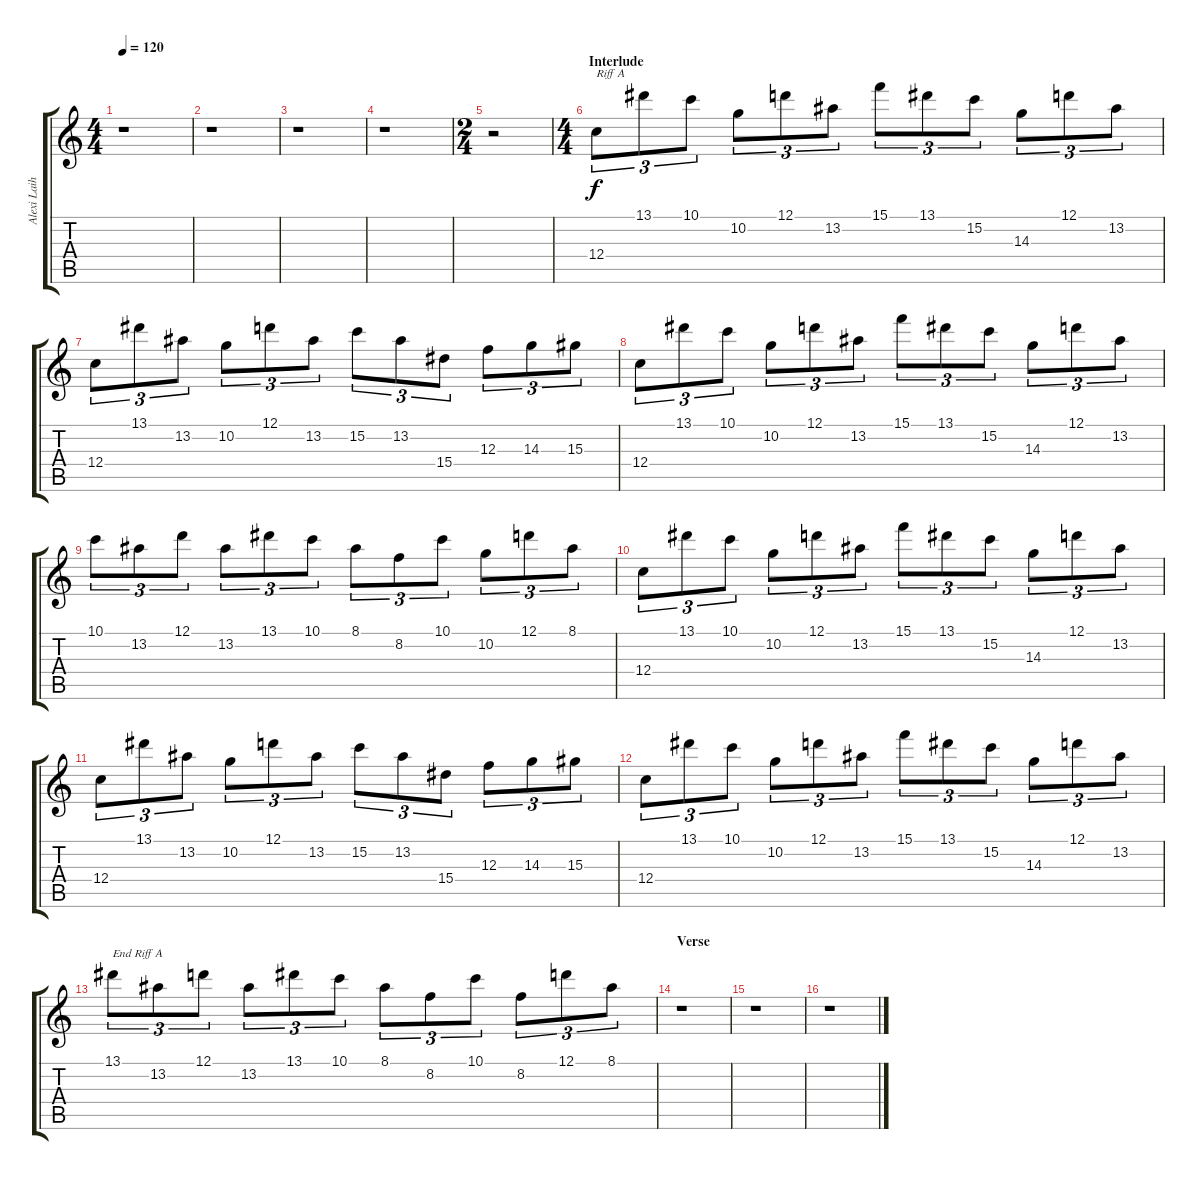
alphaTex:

\track ("Alexi Laiho [Guitar 3]" "Alexi Laih") {instrument overdrivenguitar}
\staff {score tabs}
\tuning (D4 A3 F3 C3 G2 C2) {hide}
\ts (4 4)
\tempo 120
\clef g2
\ks c
r.1{dy f} |
r.1 |
r.1 |
r.1 |
\ts (2 4)
r.2 |
\ts (4 4)
\section ("" "Interlude")
12.4.8{tu (3 2) txt "Riff A"} 13.1.8{tu (3 2)} 10.1.8{tu (3 2)} 10.2.8{tu (3 2)} 12.1.8{tu (3 2)} 13.2.8{tu (3 2)} 15.1.8{tu (3 2)} 13.1.8{tu (3 2)} 15.2.8{tu (3 2)} 14.3.8{tu (3 2)} 12.1.8{tu (3 2)} 13.2.8{tu (3 2)} |
12.4.8{tu (3 2)} 13.1.8{tu (3 2)} 13.2.8{tu (3 2)} 10.2.8{tu (3 2)} 12.1.8{tu (3 2)} 13.2.8{tu (3 2)} 15.2.8{tu (3 2)} 13.2.8{tu (3 2)} 15.4.8{tu (3 2)} 12.3.8{tu (3 2)} 14.3.8{tu (3 2)} 15.3.8{tu (3 2)} |
12.4.8{tu (3 2)} 13.1.8{tu (3 2)} 10.1.8{tu (3 2)} 10.2.8{tu (3 2)} 12.1.8{tu (3 2)} 13.2.8{tu (3 2)} 15.1.8{tu (3 2)} 13.1.8{tu (3 2)} 15.2.8{tu (3 2)} 14.3.8{tu (3 2)} 12.1.8{tu (3 2)} 13.2.8{tu (3 2)} |
10.1.8{tu (3 2)} 13.2.8{tu (3 2)} 12.1.8{tu (3 2)} 13.2.8{tu (3 2)} 13.1.8{tu (3 2)} 10.1.8{tu (3 2)} 8.1.8{tu (3 2)} 8.2.8{tu (3 2)} 10.1.8{tu (3 2)} 10.2.8{tu (3 2)} 12.1.8{tu (3 2)} 8.1.8{tu (3 2)} |
12.4.8{tu (3 2)} 13.1.8{tu (3 2)} 10.1.8{tu (3 2)} 10.2.8{tu (3 2)} 12.1.8{tu (3 2)} 13.2.8{tu (3 2)} 15.1.8{tu (3 2)} 13.1.8{tu (3 2)} 15.2.8{tu (3 2)} 14.3.8{tu (3 2)} 12.1.8{tu (3 2)} 13.2.8{tu (3 2)} |
12.4.8{tu (3 2)} 13.1.8{tu (3 2)} 13.2.8{tu (3 2)} 10.2.8{tu (3 2)} 12.1.8{tu (3 2)} 13.2.8{tu (3 2)} 15.2.8{tu (3 2)} 13.2.8{tu (3 2)} 15.4.8{tu (3 2)} 12.3.8{tu (3 2)} 14.3.8{tu (3 2)} 15.3.8{tu (3 2)} |
12.4.8{tu (3 2)} 13.1.8{tu (3 2)} 10.1.8{tu (3 2)} 10.2.8{tu (3 2)} 12.1.8{tu (3 2)} 13.2.8{tu (3 2)} 15.1.8{tu (3 2)} 13.1.8{tu (3 2)} 15.2.8{tu (3 2)} 14.3.8{tu (3 2)} 12.1.8{tu (3 2)} 13.2.8{tu (3 2)} |
13.1.8{tu (3 2) txt "End Riff A"} 13.2.8{tu (3 2)} 12.1.8{tu (3 2)} 13.2.8{tu (3 2)} 13.1.8{tu (3 2)} 10.1.8{tu (3 2)} 8.1.8{tu (3 2)} 8.2.8{tu (3 2)} 10.1.8{tu (3 2)} 8.2.8{tu (3 2)} 12.1.8{tu (3 2)} 8.1.8{tu (3 2)} |
\section ("" "Verse")
r.1 |
r.1 |
r.1
